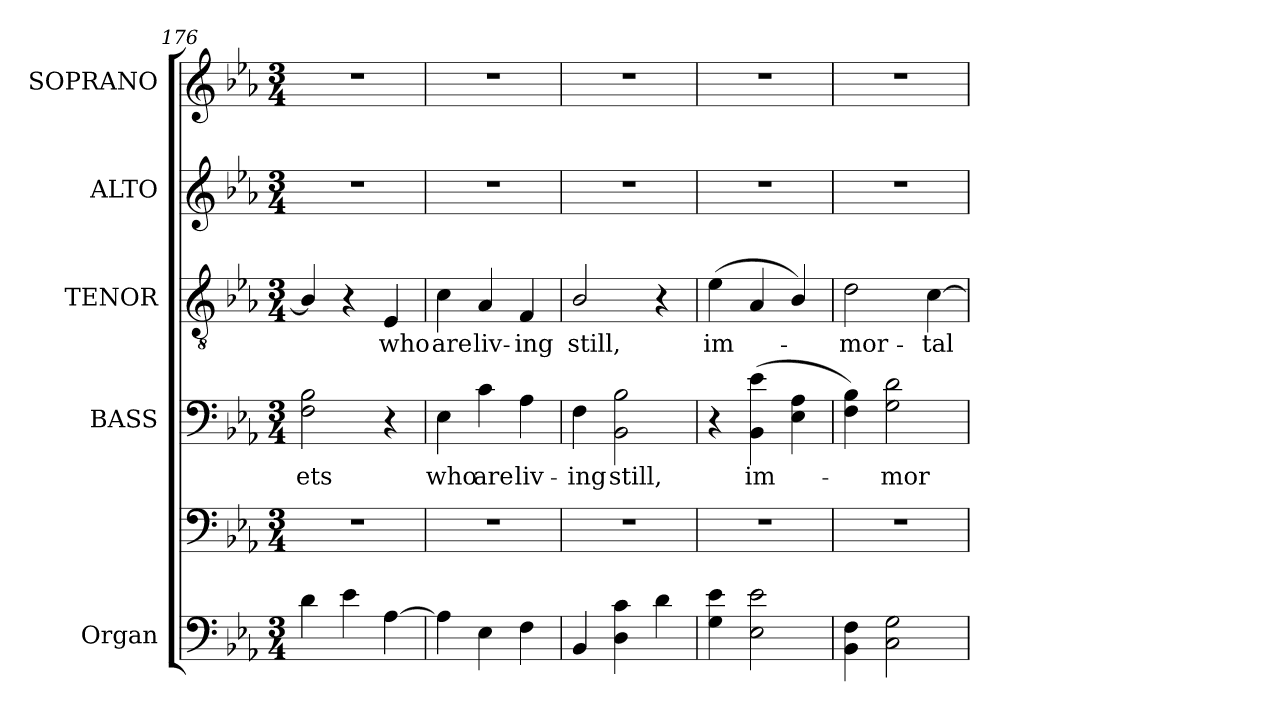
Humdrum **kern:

**kern	**kern	**kern	**text	**kern	**text	**kern	**kern
*part5	*part5	*part4	*part4	*part3	*part3	*part2	*part1
*staff6	*staff5	*staff4	*staff4	*staff3	*staff3	*staff2	*staff1
*I"Organ	*	*I"BASS	*	*I"TENOR	*	*I"ALTO	*I"SOPRANO
*I'Org.	*	*I'B.	*	*I'T.	*	*I'A.	*I'S.
*clefF4	*clefF4	*clefF4	*	*clefGv2	*	*clefG2	*clefG2
*	*	*	*	*ITrd7c12	*	*	*
*k[b-e-a-]	*k[b-e-a-]	*k[b-e-a-]	*	*k[b-e-a-]	*	*k[b-e-a-]	*k[b-e-a-]
*E-:	*E-:	*E-:	*	*E-:	*	*E-:	*E-:
*M3/4	*M3/4	*M3/4	*	*M3/4	*	*M3/4	*M3/4
=176	=176	=176	=176	=176	=176	=176	=176
!	!LO:N:vis=1	!	!	!	!	!	!
!	!	!	!LO:LY:b:color=#000000	!	!	!LO:N:vis=1	!LO:N:vis=1
4di\	2.r	2Fi\ 2B-i	-ets	4BB-i/]	.	2.r	2.r
4e-i\	.	.	.	4r	.	.	.
!	!	!	!	!	!LO:LY:b:color=#000000	!	!
[4A-i\	.	4r	.	4EE-i/	who	.	.
!!LO:LB:g=z
=177	=177	=177	=177	=177	=177	=177	=177
!	!LO:N:vis=1	!	!	!	!	!	!
!	!	!	!LO:LY:b:color=#000000	!	!	!	!
!	!	!	!	!	!LO:LY:b:color=#000000	!LO:N:vis=1	!LO:N:vis=1
4A-i\]	2.r	4E-i\	who	4Ci\	are	2.r	2.r
!	!	!	!LO:LY:b:color=#000000	!	!	!	!
!	!	!	!	!	!LO:LY:b:color=#000000	!	!
4E-i\	.	4ci\	are	4AA-i/	liv-	.	.
!	!	!	!LO:LY:b:color=#000000	!	!	!	!
!	!	!	!	!	!LO:LY:b:color=#000000	!	!
4Fi\	.	4A-i\	liv-	4FFi/	-ing	.	.
=178	=178	=178	=178	=178	=178	=178	=178
!	!LO:N:vis=1	!	!	!	!	!	!
!	!	!	!LO:LY:b:color=#000000	!	!	!	!
!	!	!	!	!	!LO:LY:b:color=#000000	!LO:N:vis=1	!LO:N:vis=1
4BB-i/	2.r	4Fi\	-ing	2BB-i/	still,	2.r	2.r
!	!	!	!LO:LY:b:color=#000000	!	!	!	!
4Di\ 4ci	.	2BB-i\ 2B-i	still,	.	.	.	.
4di\	.	.	.	4r	.	.	.
=179	=179	=179	=179	=179	=179	=179	=179
!	!LO:N:vis=1	!	!	!	!	!	!
!	!	!	!	!	!LO:LY:b:color=#000000	!LO:N:vis=1	!LO:N:vis=1
4Gi\ 4e-i	2.r	4r	.	(4E-i\	im-	2.r	2.r
!	!	!	!LO:LY:b:color=#000000	!	!	!	!
2E-i\ 2e-i	.	(4BB-i\ 4e-i	im-	4AA-i/	.	.	.
.	.	4E-i\ 4A-i	.	4BB-i/)	.	.	.
=180	=180	=180	=180	=180	=180	=180	=180
!	!LO:N:vis=1	!	!	!	!	!	!
!	!	!	!	!	!LO:LY:b:color=#000000	!LO:N:vis=1	!LO:N:vis=1
4BB-i\ 4Fi	2.r	4Fi\ 4B-i)	.	2Di\	-mor-	2.r	2.r
!	!	!	!LO:LY:b:color=#000000	!	!	!	!
2Ci\ 2Gi	.	2Gi\ 2di	-mor-	.	.	.	.
!	!	!	!	!	!LO:LY:b:color=#000000	!	!
.	.	.	.	[4Ci\	-tal	.	.
=	=	=	=	=	=	=	=
*-	*-	*-	*-	*-	*-	*-	*-
